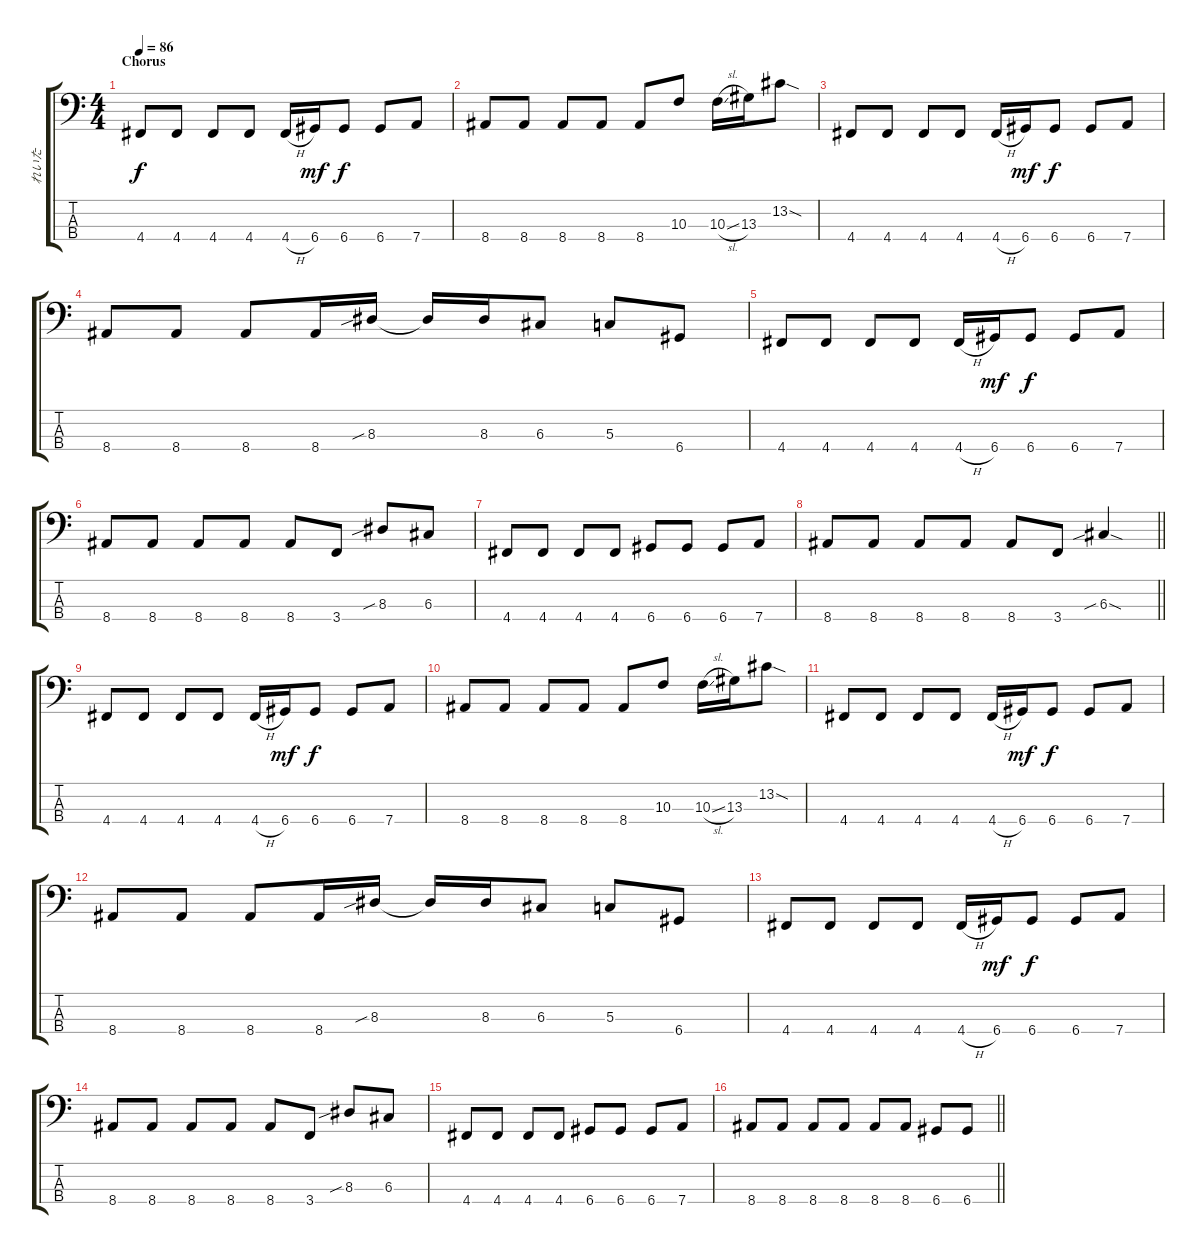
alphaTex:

\track ("れいた" "れいた") {instrument electricbasspick}
\staff {score tabs}
\tuning (F2 C2 G1 D1) {hide}
\ts (4 4)
\section ("" "Chorus")
\tempo 86
\clef f4
\ks c
4.4.8{dy f} 4.4.8 4.4.8 4.4.8 4.4{h}.16 6.4.16{dy mf} 6.4.8{dy f} 6.4.8 7.4.8 |
8.4.8 8.4.8 8.4.8 8.4.8 8.4.8 10.3.8 10.3{sl}.16 13.3.16 13.2{sod}.8 |
4.4.8 4.4.8 4.4.8 4.4.8 4.4{h}.16 6.4.16{dy mf} 6.4.8{dy f} 6.4.8 7.4.8 |
8.4.8 8.4.8 8.4.8 8.4.16 8.3{sib}.16 8.3{t}.16 8.3.16 6.3.8 5.3.8 6.4.8 |
4.4.8 4.4.8 4.4.8 4.4.8 4.4{h}.16 6.4.16{dy mf} 6.4.8{dy f} 6.4.8 7.4.8 |
8.4.8 8.4.8 8.4.8 8.4.8 8.4.8 3.4.8 8.3{sib}.8 6.3.8 |
4.4.8 4.4.8 4.4.8 4.4.8 6.4.8 6.4.8 6.4.8 7.4.8 |
\barLineRight lightlight
8.4.8 8.4.8 8.4.8 8.4.8 8.4.8 3.4.8 6.3{sib sod}.4 |
\section ("" "")
4.4.8 4.4.8 4.4.8 4.4.8 4.4{h}.16 6.4.16{dy mf} 6.4.8{dy f} 6.4.8 7.4.8 |
8.4.8 8.4.8 8.4.8 8.4.8 8.4.8 10.3.8 10.3{sl}.16 13.3.16 13.2{sod}.8 |
4.4.8 4.4.8 4.4.8 4.4.8 4.4{h}.16 6.4.16{dy mf} 6.4.8{dy f} 6.4.8 7.4.8 |
8.4.8 8.4.8 8.4.8 8.4.16 8.3{sib}.16 8.3{t}.16 8.3.16 6.3.8 5.3.8 6.4.8 |
4.4.8 4.4.8 4.4.8 4.4.8 4.4{h}.16 6.4.16{dy mf} 6.4.8{dy f} 6.4.8 7.4.8 |
8.4.8 8.4.8 8.4.8 8.4.8 8.4.8 3.4.8 8.3{sib}.8 6.3.8 |
4.4.8 4.4.8 4.4.8 4.4.8 6.4.8 6.4.8 6.4.8 7.4.8 |
\barLineRight lightlight
8.4.8 8.4.8 8.4.8 8.4.8 8.4.8 8.4.8 6.4.8 6.4.8
